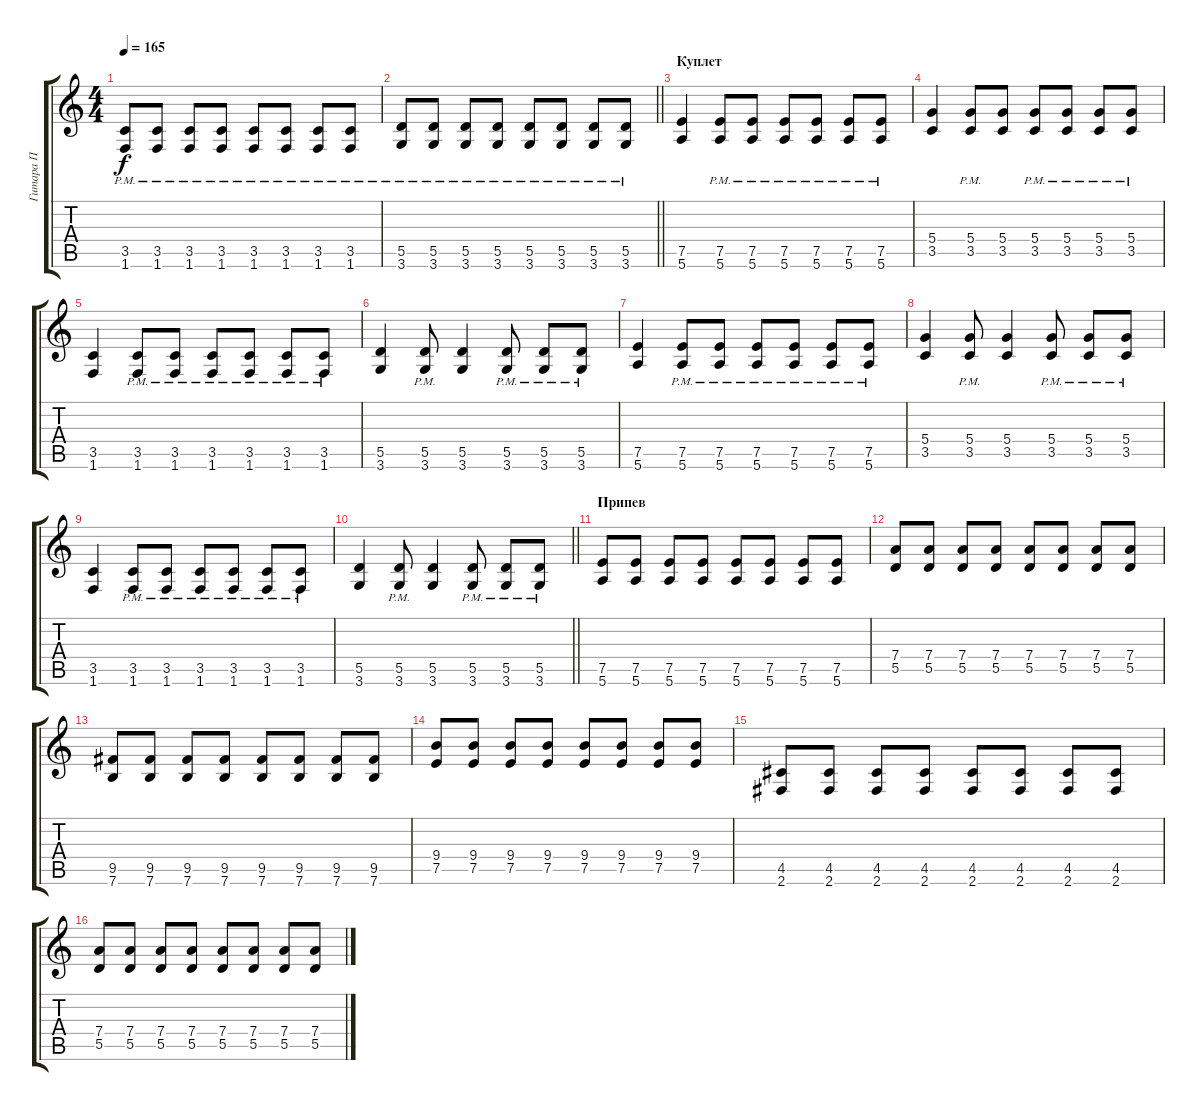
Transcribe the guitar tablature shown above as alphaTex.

\track ("Гитара П" "Гитара П") {instrument overdrivenguitar}
\staff {score tabs}
\tuning (E4 B3 G3 D3 A2 E2) {hide}
\ts (4 4)
\tempo 165
\clef g2
\ks c
(3.5{pm} 1.6{pm}).8{dy f} (3.5{pm} 1.6{pm}).8 (3.5{pm} 1.6{pm}).8 (3.5{pm} 1.6{pm}).8 (3.5{pm} 1.6{pm}).8 (3.5{pm} 1.6{pm}).8 (3.5{pm} 1.6{pm}).8 (3.5{pm} 1.6{pm}).8 |
\barLineRight lightlight
(5.5{pm} 3.6{pm}).8 (5.5{pm} 3.6{pm}).8 (5.5{pm} 3.6{pm}).8 (5.5{pm} 3.6{pm}).8 (5.5{pm} 3.6{pm}).8 (5.5{pm} 3.6{pm}).8 (5.5{pm} 3.6{pm}).8 (5.5{pm} 3.6{pm}).8 |
\section ("" "Куплет")
(7.5 5.6).4 (7.5{pm} 5.6{pm}).8 (7.5{pm} 5.6{pm}).8 (7.5{pm} 5.6{pm}).8 (7.5{pm} 5.6{pm}).8 (7.5{pm} 5.6{pm}).8 (7.5{pm} 5.6{pm}).8 |
(5.4 3.5).4 (5.4{pm} 3.5{pm}).8 (5.4 3.5).8 (5.4{pm} 3.5{pm}).8 (5.4{pm} 3.5{pm}).8 (5.4{pm} 3.5{pm}).8 (5.4{pm} 3.5{pm}).8 |
(3.5 1.6).4 (3.5{pm} 1.6{pm}).8 (3.5{pm} 1.6{pm}).8 (3.5{pm} 1.6{pm}).8 (3.5{pm} 1.6{pm}).8 (3.5{pm} 1.6{pm}).8 (3.5{pm} 1.6{pm}).8 |
(5.5 3.6).4 (5.5{pm} 3.6{pm}).8 (5.5 3.6).4 (5.5{pm} 3.6{pm}).8 (5.5{pm} 3.6{pm}).8 (5.5{pm} 3.6{pm}).8 |
(7.5 5.6).4 (7.5{pm} 5.6{pm}).8 (7.5{pm} 5.6{pm}).8 (7.5{pm} 5.6{pm}).8 (7.5{pm} 5.6{pm}).8 (7.5{pm} 5.6{pm}).8 (7.5{pm} 5.6{pm}).8 |
(5.4 3.5).4 (5.4{pm} 3.5{pm}).8 (5.4 3.5).4 (5.4{pm} 3.5{pm}).8 (5.4{pm} 3.5{pm}).8 (5.4{pm} 3.5{pm}).8 |
(3.5 1.6).4 (3.5{pm} 1.6{pm}).8 (3.5{pm} 1.6{pm}).8 (3.5{pm} 1.6{pm}).8 (3.5{pm} 1.6{pm}).8 (3.5{pm} 1.6{pm}).8 (3.5{pm} 1.6{pm}).8 |
\barLineRight lightlight
(5.5 3.6).4 (5.5{pm} 3.6{pm}).8 (5.5 3.6).4 (5.5{pm} 3.6{pm}).8 (5.5{pm} 3.6{pm}).8 (5.5{pm} 3.6{pm}).8 |
\section ("" "Припев")
(7.5 5.6).8 (7.5 5.6).8 (7.5 5.6).8 (7.5 5.6).8 (7.5 5.6).8 (7.5 5.6).8 (7.5 5.6).8 (7.5 5.6).8 |
(7.4 5.5).8 (7.4 5.5).8 (7.4 5.5).8 (7.4 5.5).8 (7.4 5.5).8 (7.4 5.5).8 (7.4 5.5).8 (7.4 5.5).8 |
(9.5 7.6).8 (9.5 7.6).8 (9.5 7.6).8 (9.5 7.6).8 (9.5 7.6).8 (9.5 7.6).8 (9.5 7.6).8 (9.5 7.6).8 |
(9.4 7.5).8 (9.4 7.5).8 (9.4 7.5).8 (9.4 7.5).8 (9.4 7.5).8 (9.4 7.5).8 (9.4 7.5).8 (9.4 7.5).8 |
(4.5 2.6).8 (4.5 2.6).8 (4.5 2.6).8 (4.5 2.6).8 (4.5 2.6).8 (4.5 2.6).8 (4.5 2.6).8 (4.5 2.6).8 |
(7.4 5.5).8 (7.4 5.5).8 (7.4 5.5).8 (7.4 5.5).8 (7.4 5.5).8 (7.4 5.5).8 (7.4 5.5).8 (7.4 5.5).8
